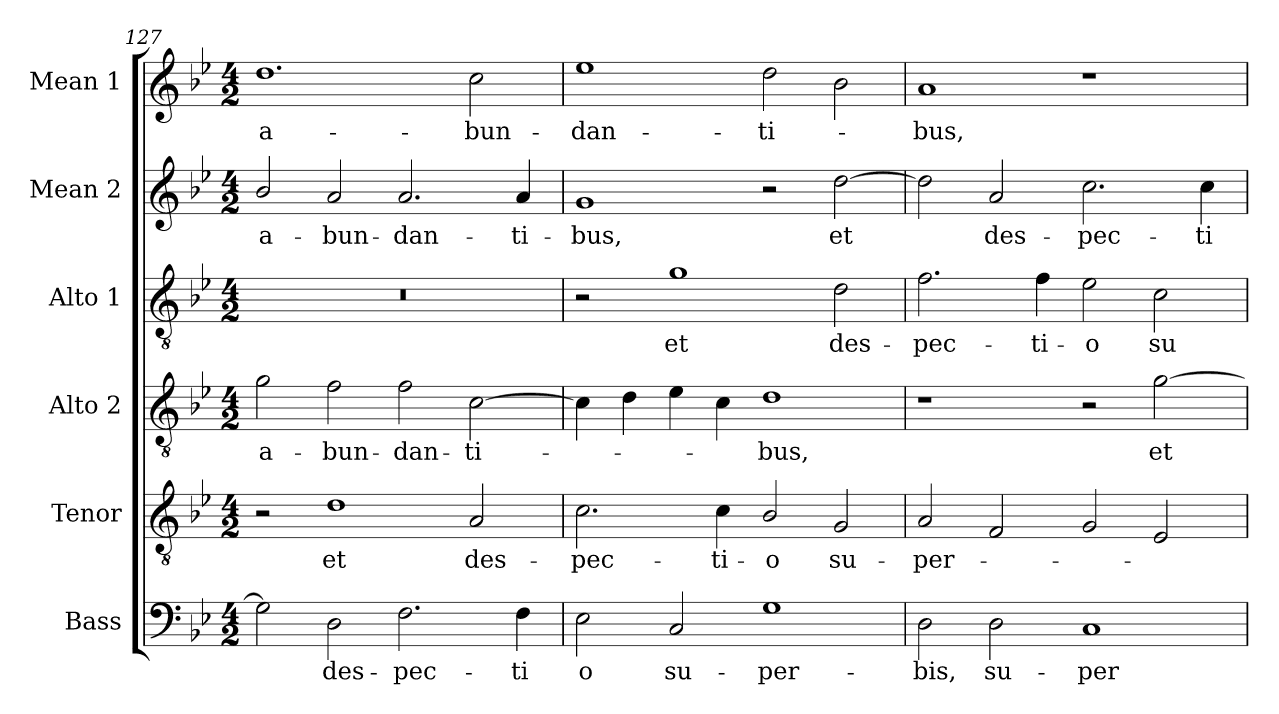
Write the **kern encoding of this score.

**kern	**text	**kern	**text	**kern	**text	**kern	**text	**kern	**text	**kern	**text
*part6	*part6	*part5	*part5	*part4	*part4	*part3	*part3	*part2	*part2	*part1	*part1
*staff6	*staff6	*staff5	*staff5	*staff4	*staff4	*staff3	*staff3	*staff2	*staff2	*staff1	*staff1
*I"Bass	*	*I"Tenor	*	*I"Alto 2	*	*I"Alto 1	*	*I"Mean 2	*	*I"Mean 1	*
*I'B.	*	*I'T.	*	*I'A2.	*	*I'A1	*	*I'M2.	*	*I'M1.	*
*clefF4	*	*clefGv2	*	*clefGv2	*	*clefGv2	*	*clefG2	*	*clefG2	*
*	*	*ITrd7c12	*	*ITrd7c12	*	*ITrd7c12	*	*	*	*	*
*k[b-e-]	*	*k[b-e-]	*	*k[b-e-]	*	*k[b-e-]	*	*k[b-e-]	*	*k[b-e-]	*
*g:	*	*g:	*	*g:	*	*g:	*	*g:	*	*g:	*
*M4/2	*	*M4/2	*	*M4/2	*	*M4/2	*	*M4/2	*	*M4/2	*
=127	=127	=127	=127	=127	=127	=127	=127	=127	=127	=127	=127
!	!	!	!	!	!LO:LY:b:color=#000000	!LO:N:vis=1	!	!	!	!	!
!	!	!	!	!	!	!	!	!	!LO:LY:b:color=#000000	!	!
!	!	!	!	!	!	!	!	!	!	!	!LO:LY:b:color=#000000
2Gi\]	.	2r	.	2Gi\	a-	0r	.	2b-i/	a-	1.ddi	a-
!	!LO:LY:b:color=#000000	!	!	!	!	!	!	!	!	!	!
!	!	!	!LO:LY:b:color=#000000	!	!	!	!	!	!	!	!
!	!	!	!	!	!LO:LY:b:color=#000000	!	!	!	!	!	!
!	!	!	!	!	!	!	!	!	!LO:LY:b:color=#000000	!	!
2Di\	des-	1Di	et	2Fi\	-bun-	.	.	2ai/	-bun-	.	.
!	!LO:LY:b:color=#000000	!	!	!	!	!	!	!	!	!	!
!	!	!	!	!	!LO:LY:b:color=#000000	!	!	!	!	!	!
!	!	!	!	!	!	!	!	!	!LO:LY:b:color=#000000	!	!
2.Fi\	-pec-	.	.	2Fi\	-dan-	.	.	2.ai/	-dan-	.	.
!	!	!	!LO:LY:b:color=#000000	!	!	!	!	!	!	!	!
!	!	!	!	!	!LO:LY:b:color=#000000	!	!	!	!	!	!
!	!	!	!	!	!	!	!	!	!	!	!LO:LY:b:color=#000000
.	.	2AAi/	des-	[>2Ci\	-ti-	.	.	.	.	2cci\	-bun-
!	!LO:LY:b:color=#000000	!	!	!	!	!	!	!	!	!	!
!	!	!	!	!	!	!	!	!	!LO:LY:b:color=#000000	!	!
4Fi\	-ti	.	.	.	.	.	.	4ai/	-ti-	.	.
=128	=128	=128	=128	=128	=128	=128	=128	=128	=128	=128	=128
!	!LO:LY:b:color=#000000	!	!	!	!	!	!	!	!	!	!
!	!	!	!LO:LY:b:color=#000000	!	!	!	!	!	!	!	!
!	!	!	!	!	!	!	!	!	!LO:LY:b:color=#000000	!	!
!	!	!	!	!	!	!	!	!	!	!	!LO:LY:b:color=#000000
2E-i\	o	2.Ci\	-pec-	4Ci\]	.	2r	.	1gi	-bus,	1ee-i	-dan-
.	.	.	.	4Di\	.	.	.	.	.	.	.
!	!LO:LY:b:color=#000000	!	!	!	!	!	!	!	!	!	!
!	!	!	!	!	!	!	!LO:LY:b:color=#000000	!	!	!	!
2Ci/	su-	.	.	4E-i\	.	1Gi	et	.	.	.	.
!	!	!	!LO:LY:b:color=#000000	!	!	!	!	!	!	!	!
.	.	4Ci\	-ti-	4Ci\	.	.	.	.	.	.	.
!	!LO:LY:b:color=#000000	!	!	!	!	!	!	!	!	!	!
!	!	!	!LO:LY:b:color=#000000	!	!	!	!	!	!	!	!
!	!	!	!	!	!LO:LY:b:color=#000000	!	!	!	!	!	!
!	!	!	!	!	!	!	!	!	!	!	!LO:LY:b:color=#000000
1Gi	-per-	2BB-i/	-o	1Di	-bus,	.	.	2r	.	2ddi\	-ti-
!	!	!	!LO:LY:b:color=#000000	!	!	!	!	!	!	!	!
!	!	!	!	!	!	!	!LO:LY:b:color=#000000	!	!	!	!
!	!	!	!	!	!	!	!	!	!LO:LY:b:color=#000000	!	!
.	.	2GGi/	su-	.	.	2Di\	des-	[>2ddi\	et	2b-i\	.
=129	=129	=129	=129	=129	=129	=129	=129	=129	=129	=129	=129
!	!LO:LY:b:color=#000000	!	!	!	!	!	!	!	!	!	!
!	!	!	!LO:LY:b:color=#000000	!	!	!	!	!	!	!	!
!	!	!	!	!	!	!	!LO:LY:b:color=#000000	!	!	!	!
!	!	!	!	!	!	!	!	!	!	!	!LO:LY:b:color=#000000
2Di\	-bis,	2AAi/	-per-	1r	.	2.Fi\	-pec-	2ddi\]	.	1ai	-bus,
!	!LO:LY:b:color=#000000	!	!	!	!	!	!	!	!	!	!
!	!	!	!	!	!	!	!	!	!LO:LY:b:color=#000000	!	!
2Di\	su-	2FFi/	.	.	.	.	.	2ai/	des-	.	.
!	!	!	!	!	!	!	!LO:LY:b:color=#000000	!	!	!	!
.	.	.	.	.	.	4Fi\	-ti-	.	.	.	.
!	!LO:LY:b:color=#000000	!	!	!	!	!	!	!	!	!	!
!	!	!	!	!	!	!	!LO:LY:b:color=#000000	!	!	!	!
!	!	!	!	!	!	!	!	!	!LO:LY:b:color=#000000	!	!
1Ci	-per-	2GGi/	.	2r	.	2E-i\	-o	2.cci\	-pec-	1r	.
!	!	!	!	!	!LO:LY:b:color=#000000	!	!	!	!	!	!
!	!	!	!	!	!	!	!LO:LY:b:color=#000000	!	!	!	!
.	.	2EE-i/	.	[>2Gi\	et	2Ci\	su-	.	.	.	.
!	!	!	!	!	!	!	!	!	!LO:LY:b:color=#000000	!	!
.	.	.	.	.	.	.	.	4cci\	-ti-	.	.
=	=	=	=	=	=	=	=	=	=	=	=
*-	*-	*-	*-	*-	*-	*-	*-	*-	*-	*-	*-
